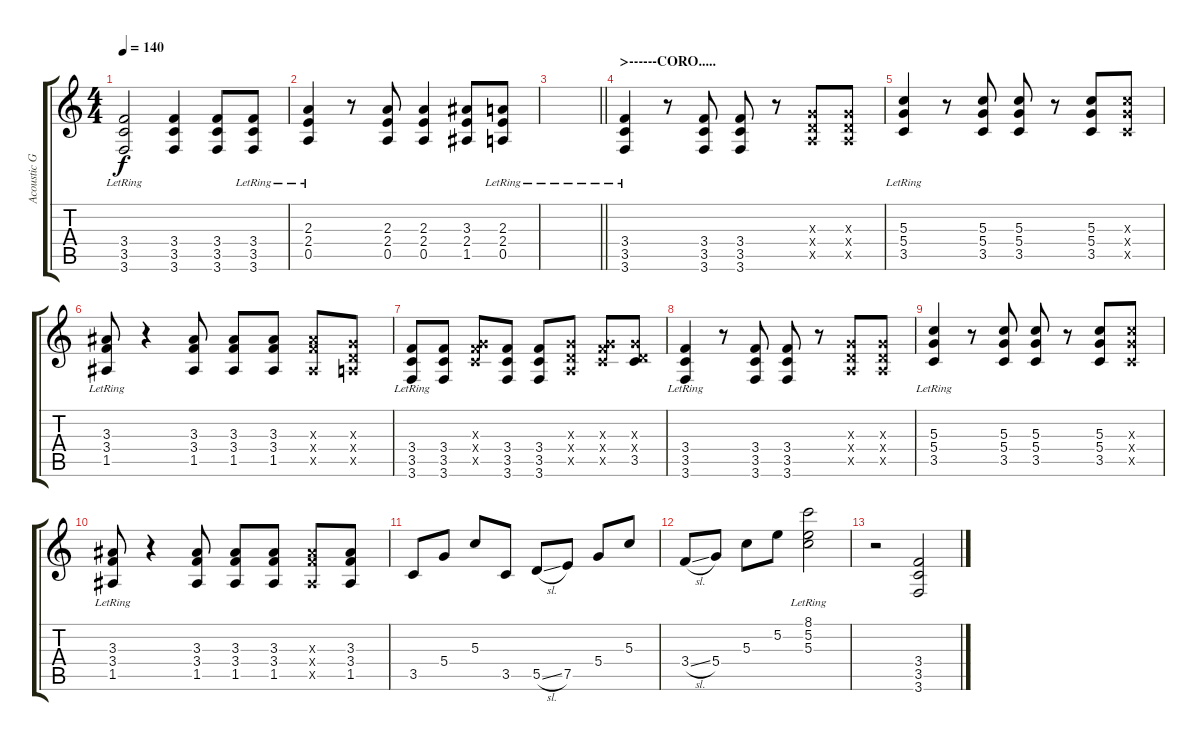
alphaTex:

\track ("Acoustic Guitar/Guitarra Acustica" "Acoustic G") {instrument acousticguitarsteel}
\staff {score tabs}
\tuning (E4 B3 G3 D3 A2 D2) {hide}
\ts (4 4)
\tempo 140
\clef g2
\ks c
(3.4{lr} 3.5 3.6).2{dy f} (3.4 3.5 3.6).4 (3.4 3.5 3.6).8 (3.4 3.5{lr} 3.6).8 |
(2.3 2.4{lr} 0.5).4 r.8 (2.3 2.4 0.5).8 (2.3 2.4 0.5).4 (3.3 2.4 1.5).8 (2.3 2.4{lr} 0.5).8 |
\barLineRight lightlight
|
\section ("" ">------CORO.....")
(3.4{lr} 3.5{lr} 3.6{lr}).4 r.8 (3.4 3.5 3.6).8 (3.4 3.5 3.6).8 r.8 (0.3{x} 0.4{x} 0.5{x}).8 (0.3{x} 0.4{x} 0.5{x}).8 |
(5.3{lr} 5.4{lr} 3.5{lr}).4 r.8 (5.3 5.4 3.5).8 (5.3 5.4 3.5).8 r.8 (5.3 5.4 3.5).8 (5.3{x} 5.4{x} 3.5{x}).8 |
(3.3 3.4{lr} 1.5{lr}).8 r.4 (3.3 3.4 1.5).8 (3.3 3.4 1.5).8 (3.3 3.4 1.5).8 (3.3{x} 3.4{x} 1.5{x}).8 (0.3{x} 0.4{x} 0.5{x}).8 |
(3.4{lr} 3.5{lr} 3.6{lr}).8 (3.4 3.5 3.6).8 (0.3{x} 3.4{x} 3.5{x}).8 (3.4 3.5 3.6).8 (3.4 3.5 3.6).8 (0.3{x} 0.4{x} 0.5{x}).8 (0.3{x} 3.4{x} 3.5{x}).8 (0.3{x} 0.4{x} 3.5).8 |
(3.4{lr} 3.5{lr} 3.6{lr}).4 r.8 (3.4 3.5 3.6).8 (3.4 3.5 3.6).8 r.8 (0.3{x} 0.4{x} 0.5{x}).8 (0.3{x} 0.4{x} 0.5{x}).8 |
(5.3{lr} 5.4{lr} 3.5{lr}).4 r.8 (5.3 5.4 3.5).8 (5.3 5.4 3.5).8 r.8 (5.3 5.4 3.5).8 (5.3{x} 5.4{x} 3.5{x}).8 |
(3.3 3.4{lr} 1.5{lr}).8 r.4 (3.3 3.4 1.5).8 (3.3 3.4 1.5).8 (3.3 3.4 1.5).8 (3.3{x} 3.4{x} 1.5{x}).8 (3.3 3.4 1.5).8 |
3.5.8 5.4.8 5.3.8 3.5.8 5.5{sl}.8 7.5.8 5.4.8 5.3.8 |
3.4{sl}.8 5.4.8 5.3.8 5.2.8 (8.1{lr} 5.2{lr} 5.3{lr}).2 |
r.2 (3.4 3.5 3.6).2
